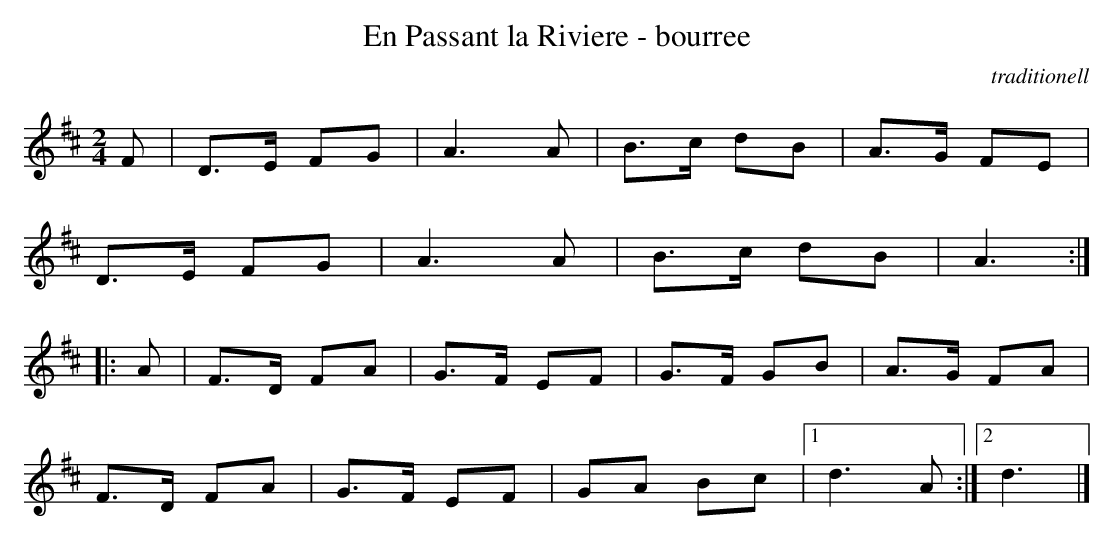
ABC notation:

X:1
T:En Passant la Riviere - bourree
C:traditionell
M:2/4
L:1/8
K:D
F|D3/2E/2 FG|A3A|B3/2c/2 dB|A3/2G/2 FE|
D3/2E/2 FG|A3A|B3/2c/2 dB|A3:|
|:A|F3/2D/2 FA|G3/2F/2 EF|G3/2F/2 GB|A3/2G/2 FA|
F3/2D/2 FA|G3/2F/2 EF|GA Bc|1d3A:|2d3|]
